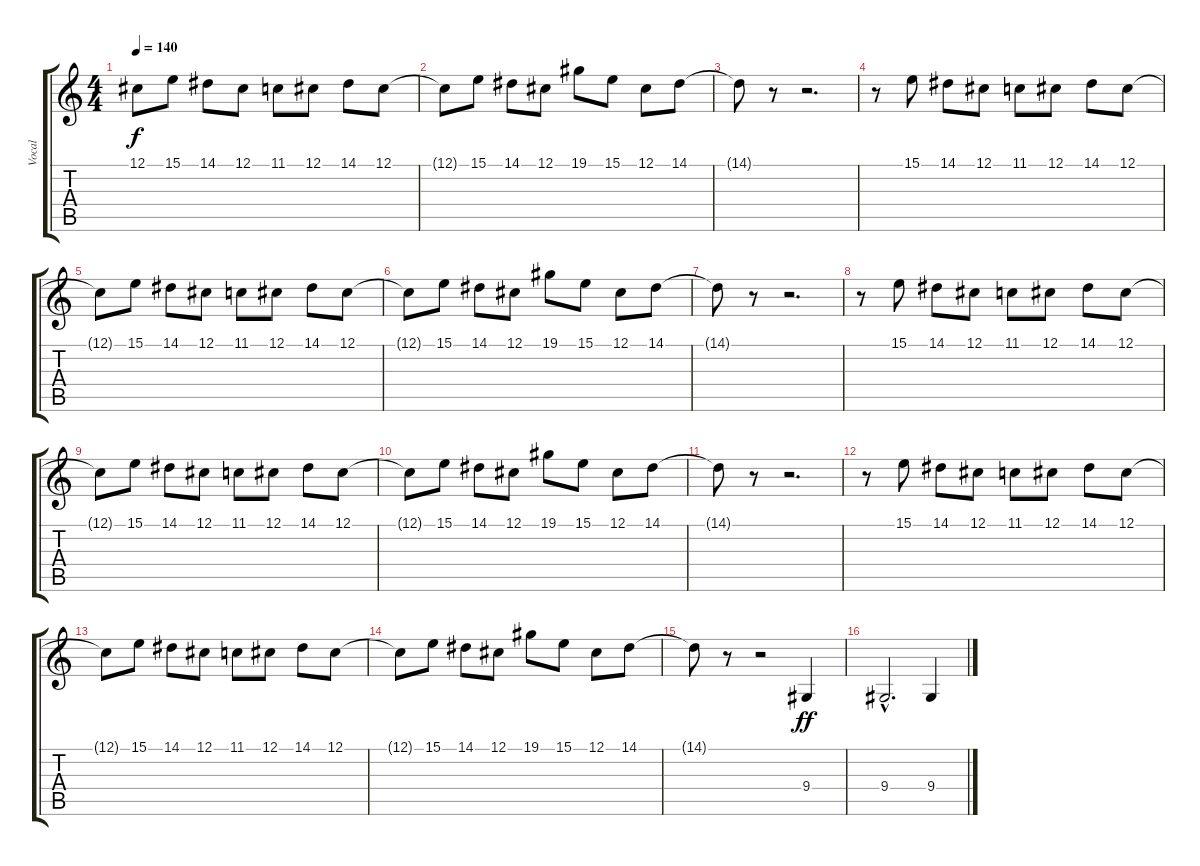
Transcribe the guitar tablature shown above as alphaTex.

\track ("Vocal" "Vocal") {instrument brasssection}
\staff {score tabs}
\tuning (Db4 Ab3 E3 B2 Gb2 Db2) {hide}
\ts (4 4)
\tempo 140
\clef g2
\ks c
12.1{t}.8{dy f} 15.1.8 14.1.8 12.1.8 11.1.8 12.1.8 14.1.8 12.1.8 |
12.1{t}.8 15.1.8 14.1.8 12.1.8 19.1.8 15.1.8 12.1.8 14.1.8 |
14.1{t}.8 r.8 r.2{d} |
r.8 15.1.8 14.1.8 12.1.8 11.1.8 12.1.8 14.1.8 12.1.8 |
12.1{t}.8 15.1.8 14.1.8 12.1.8 11.1.8 12.1.8 14.1.8 12.1.8 |
12.1{t}.8 15.1.8 14.1.8 12.1.8 19.1.8 15.1.8 12.1.8 14.1.8 |
14.1{t}.8 r.8 r.2{d} |
r.8 15.1.8 14.1.8 12.1.8 11.1.8 12.1.8 14.1.8 12.1.8 |
12.1{t}.8 15.1.8 14.1.8 12.1.8 11.1.8 12.1.8 14.1.8 12.1.8 |
12.1{t}.8 15.1.8 14.1.8 12.1.8 19.1.8 15.1.8 12.1.8 14.1.8 |
14.1{t}.8 r.8 r.2{d} |
r.8 15.1.8 14.1.8 12.1.8 11.1.8 12.1.8 14.1.8 12.1.8 |
12.1{t}.8 15.1.8 14.1.8 12.1.8 11.1.8 12.1.8 14.1.8 12.1.8 |
12.1{t}.8 15.1.8 14.1.8 12.1.8 19.1.8 15.1.8 12.1.8 14.1.8 |
14.1{t}.8 r.8 r.2 9.4.4{dy ff} |
9.4{hac}.2{d} 9.4.4
